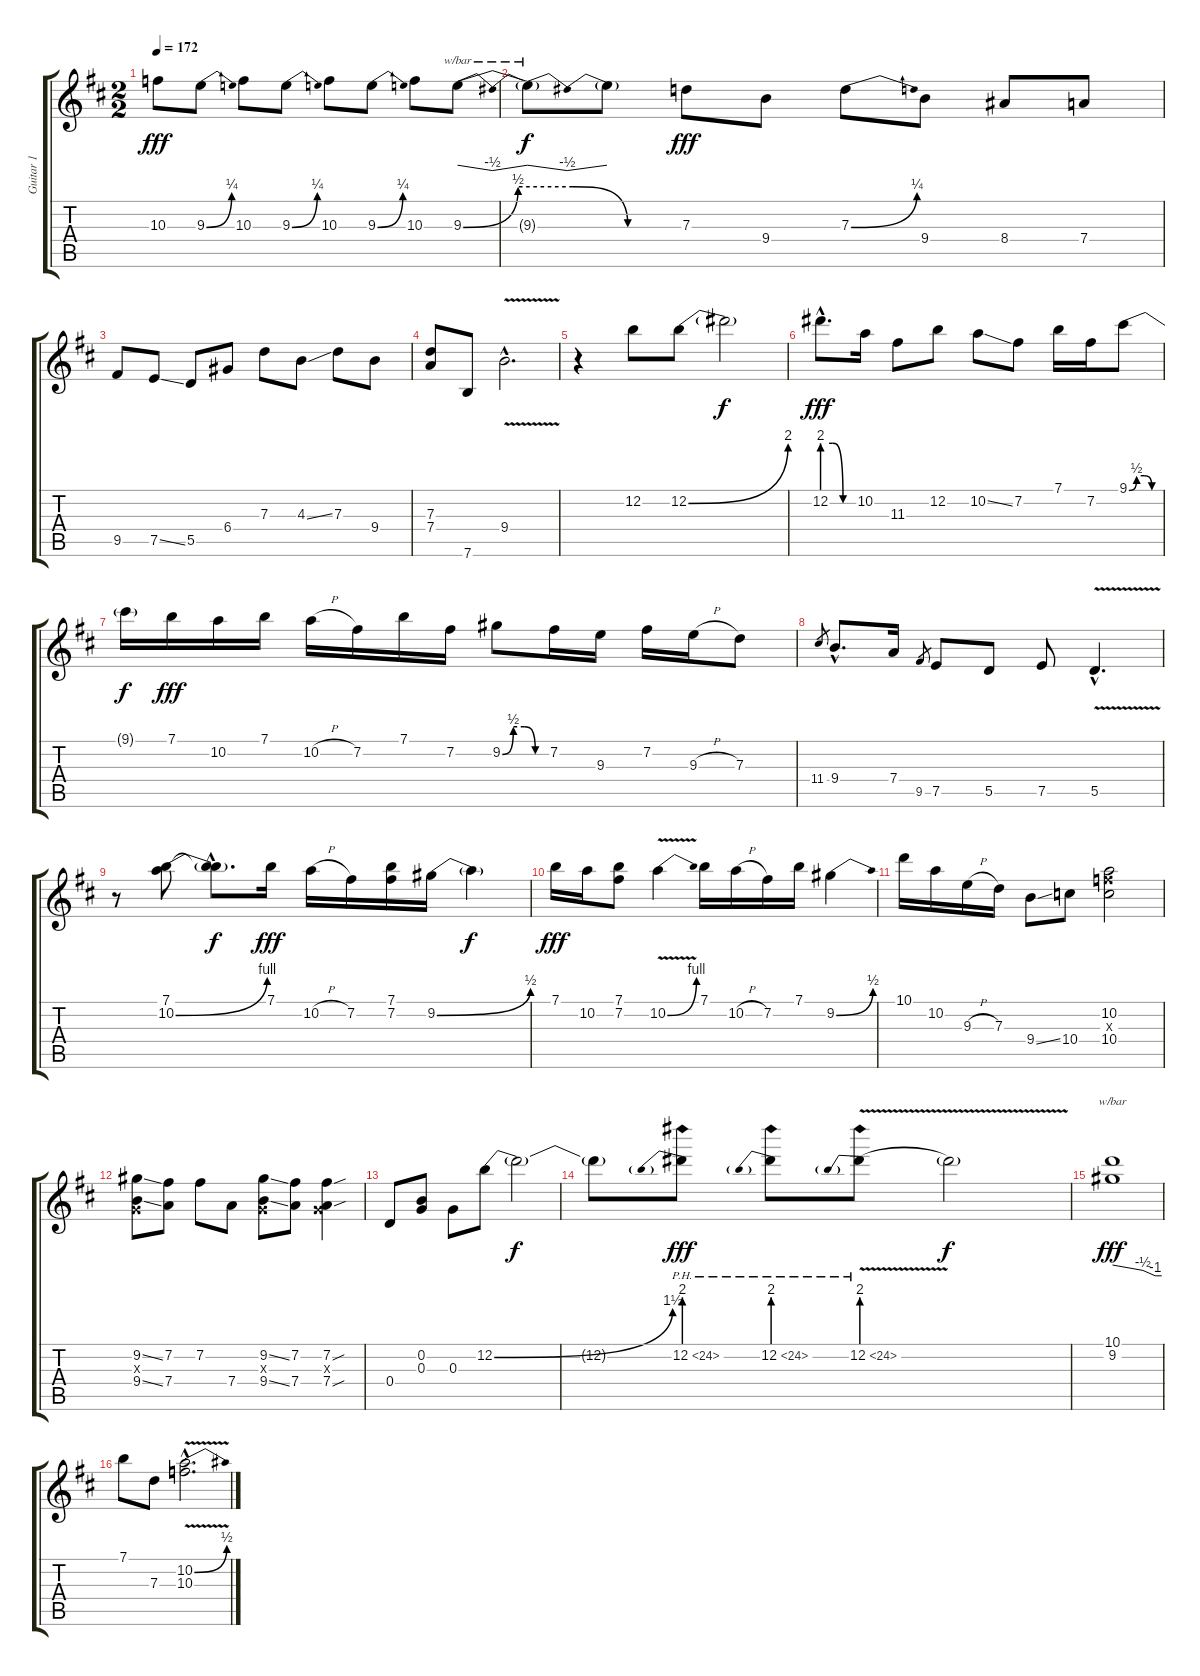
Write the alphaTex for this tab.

\track ("Guitar 1" "Guitar 1") {instrument distortionguitar}
\staff {score tabs}
\tuning (E4 B3 G3 D3 A2 E2) {hide}
\ts (2 2)
\tempo 172
\clef g2
\ks d
10.3.8{dy fff} 9.3{be (bend 0 0 60 1)}.8 10.3.8 9.3{be (bend 0 0 60 1)}.8 10.3.8 9.3{be (bend 0 0 60 1)}.8 10.3.8 9.3{be (custom 0 0 15 2 30 2 45 0 60 0)}.8{tbe (dip default 0 0 30 -2 60 0)} |
9.3{t}.8{tbe (dip default 0 0 30 -2 60 0) dy f} 9.3{t}.8 7.3.8{dy fff} 9.4.8 7.3{be (bend 0 0 60 1)}.8 9.4.8 8.4.8 7.4.8 |
9.5.8 7.5{ss}.8 5.5.8 6.4.8 7.3.8 4.3{ss}.8 7.3.8 9.4.8 |
(7.3 7.4).8 7.6.8 9.4{v hac}.2{d} |
r.4 12.2.8 12.2{be (bend 0 0 60 8)}.8 12.2{t}.2{dy f} |
12.2{be (custom 0 8 20 8 40 0 60 0) hac}.8{d dy fff} 10.2.16 11.3.8 12.2.8 10.2{ss}.8 7.2.8 7.1.16 7.2.16 9.1{be (custom 0 0 15 2 30 2 45 0 60 0)}.8 |
9.1{t}.16{dy f} 7.1.16{dy fff} 10.2.16 7.1.16 10.2{h}.16 7.2.16 7.1.16 7.2.16 9.2{be (custom 0 0 15 2 30 2 45 0 60 0)}.8 7.2.16 9.3.16 7.2.16 9.3{h}.16 7.3.8 |
11.4.8{gr} 9.4{hac}.8{d} 7.4.16 9.5.8{gr} 7.5.8 5.5.8 7.5.8 5.5{v hac}.4{d} |
r.8 (7.1 10.2{be (bend 0 0 60 4)}).8 (7.1{hac t} 10.2{hac t}).8{d dy f} 7.1.16{dy fff} 10.2{h}.16 7.2.16 (7.1 7.2).16 9.2{be (bend 0 0 60 2)}.16 9.2{t}.4{dy f} |
7.1.16{dy fff} 10.2.16 (7.1 7.2).8 10.2{be (bend 0 0 60 4) v}.4 7.1.16 10.2{h}.16 7.2.16 7.1.16 9.2{be (bend 0 0 60 2)}.4 |
10.1.16 10.2.16 9.3{h}.16 7.3.16 9.4{ss}.8 10.4.8 (10.2 10.3{x} 10.4).2 |
(9.2{ss} 0.3{x} 9.4{ss}).8 (7.2 7.4).8 7.2.8 7.4.8 (9.2{ss} 0.3{x} 9.4{ss}).8 (7.2 7.4).8 (7.2{sou} 0.3{x} 7.4{sou}).4 |
0.4.8 (0.2 0.3).8 0.3.8 12.2{be (bend 0 0 60 6)}.8 12.2{t}.2{dy f} |
12.2{t}.8 12.2{be (prebend 0 8 60 8) ph 12}.8{dy fff volume 0} 12.2{be (prebend 0 8 60 8) ph 12}.8 12.2{be (prebend 0 8 60 8) ph 12 v}.8 12.2{t}.2{dy f} |
(10.1 9.2).1{tbe (custom default 0 0 37 -2 52 -4 60 -4) dy fff volume 16} |
7.1.8 7.3.8 (10.2{be (bend 0 0 60 2) v hac} 10.3{hac}).2{d}
